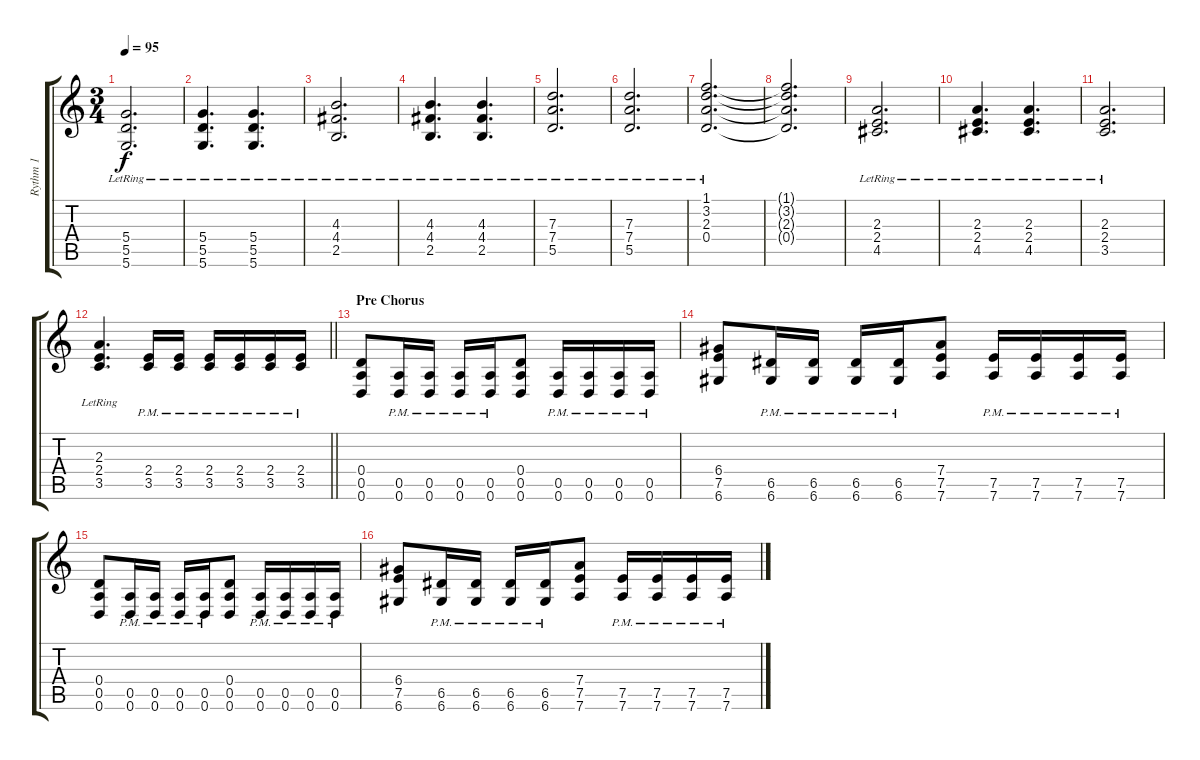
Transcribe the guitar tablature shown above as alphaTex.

\track ("Rythm 1" "Rythm 1") {instrument distortionguitar}
\staff {score tabs}
\tuning (E4 B3 G3 D3 A2 D2) {hide}
\ts (3 4)
\tempo 95
\clef g2
\ks c
(5.4{lr} 5.5{lr} 5.6{lr}).2{d dy f} |
(5.4{lr} 5.5{lr} 5.6{lr}).4{d} (5.4{lr} 5.5{lr} 5.6{lr}).4{d} |
(4.3{lr} 4.4{lr} 2.5{lr}).2{d} |
(4.3{lr} 4.4{lr} 2.5{lr}).4{d} (4.3{lr} 4.4{lr} 2.5{lr}).4{d} |
(7.3{lr} 7.4{lr} 5.5{lr}).2{d} |
(7.3{lr} 7.4{lr} 5.5{lr}).2{d} |
(1.1{lr} 3.2{lr} 2.3{lr} 0.4{lr}).2{d} |
(1.1{t} 3.2{t} 2.3{t} 0.4{t}).2{d} |
(2.3{lr} 2.4{lr} 4.5{lr}).2{d} |
(2.3{lr} 2.4{lr} 4.5{lr}).4{d} (2.3{lr} 2.4{lr} 4.5{lr}).4{d} |
(2.3{lr} 2.4{lr} 3.5{lr}).2{d} |
\barLineRight lightlight
(2.3{lr} 2.4{lr} 3.5{lr}).4{d} (2.4 3.5{pm}).16 (2.4 3.5{pm}).16 (2.4 3.5{pm}).16 (2.4 3.5{pm}).16 (2.4 3.5{pm}).16 (2.4 3.5{pm}).16 |
\section ("" "Pre Chorus")
(0.4 0.5 0.6).8 (0.5{pm} 0.6{pm}).16 (0.5{pm} 0.6{pm}).16 (0.5{pm} 0.6{pm}).16 (0.5{pm} 0.6{pm}).16 (0.4 0.5 0.6).8 (0.5{pm} 0.6{pm}).16 (0.5{pm} 0.6{pm}).16 (0.5{pm} 0.6{pm}).16 (0.5{pm} 0.6{pm}).16 |
(6.4 7.5 6.6).8 (6.5{pm} 6.6{pm}).16 (6.5{pm} 6.6{pm}).16 (6.5{pm} 6.6{pm}).16 (6.5{pm} 6.6{pm}).16 (7.4 7.5 7.6).8 (7.5{pm} 7.6{pm}).16 (7.5{pm} 7.6{pm}).16 (7.5{pm} 7.6{pm}).16 (7.5{pm} 7.6{pm}).16 |
(0.4 0.5 0.6).8 (0.5{pm} 0.6{pm}).16 (0.5{pm} 0.6{pm}).16 (0.5{pm} 0.6{pm}).16 (0.5{pm} 0.6{pm}).16 (0.4 0.5 0.6).8 (0.5{pm} 0.6{pm}).16 (0.5{pm} 0.6{pm}).16 (0.5{pm} 0.6{pm}).16 (0.5{pm} 0.6{pm}).16 |
(6.4 7.5 6.6).8 (6.5{pm} 6.6{pm}).16 (6.5{pm} 6.6{pm}).16 (6.5{pm} 6.6{pm}).16 (6.5{pm} 6.6{pm}).16 (7.4 7.5 7.6).8 (7.5{pm} 7.6{pm}).16 (7.5{pm} 7.6{pm}).16 (7.5{pm} 7.6{pm}).16 (7.5{pm} 7.6{pm}).16
